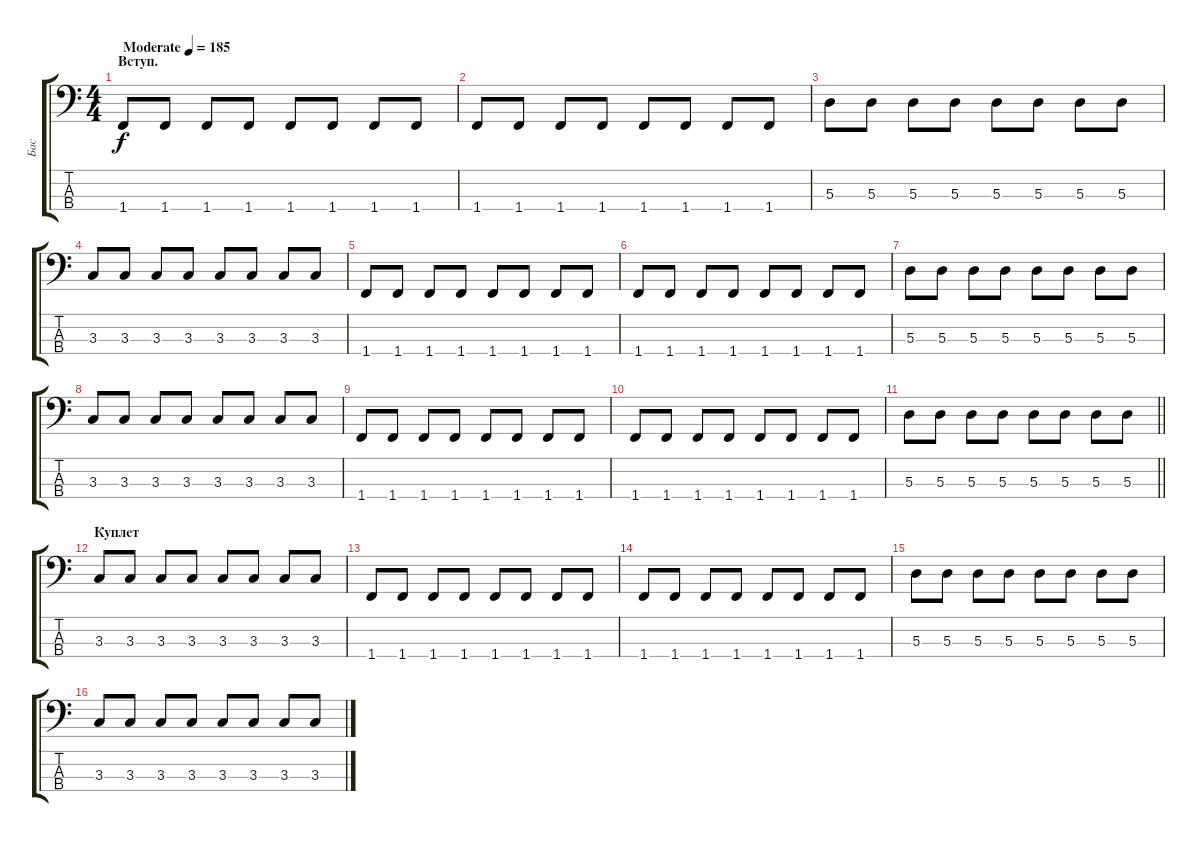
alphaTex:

\track ("Бас" "Бас") {instrument electricbassfinger}
\staff {score tabs}
\tuning (G2 D2 A1 E1) {hide}
\ts (4 4)
\section ("" "Вступ.")
\tempo (185 "Moderate")
\clef f4
\ks c
1.4.8{dy f instrument electricbassfinger} 1.4.8 1.4.8 1.4.8 1.4.8 1.4.8 1.4.8 1.4.8 |
1.4.8 1.4.8 1.4.8 1.4.8 1.4.8 1.4.8 1.4.8 1.4.8 |
5.3.8 5.3.8 5.3.8 5.3.8 5.3.8 5.3.8 5.3.8 5.3.8 |
3.3.8 3.3.8 3.3.8 3.3.8 3.3.8 3.3.8 3.3.8 3.3.8 |
1.4.8 1.4.8 1.4.8 1.4.8 1.4.8 1.4.8 1.4.8 1.4.8 |
1.4.8 1.4.8 1.4.8 1.4.8 1.4.8 1.4.8 1.4.8 1.4.8 |
5.3.8 5.3.8 5.3.8 5.3.8 5.3.8 5.3.8 5.3.8 5.3.8 |
3.3.8 3.3.8 3.3.8 3.3.8 3.3.8 3.3.8 3.3.8 3.3.8 |
1.4.8 1.4.8 1.4.8 1.4.8 1.4.8 1.4.8 1.4.8 1.4.8 |
1.4.8 1.4.8 1.4.8 1.4.8 1.4.8 1.4.8 1.4.8 1.4.8 |
\barLineRight lightlight
5.3.8 5.3.8 5.3.8 5.3.8 5.3.8 5.3.8 5.3.8 5.3.8 |
\section ("" "Куплет")
3.3.8 3.3.8 3.3.8 3.3.8 3.3.8 3.3.8 3.3.8 3.3.8 |
1.4.8 1.4.8 1.4.8 1.4.8 1.4.8 1.4.8 1.4.8 1.4.8 |
1.4.8 1.4.8 1.4.8 1.4.8 1.4.8 1.4.8 1.4.8 1.4.8 |
5.3.8 5.3.8 5.3.8 5.3.8 5.3.8 5.3.8 5.3.8 5.3.8 |
3.3.8 3.3.8 3.3.8 3.3.8 3.3.8 3.3.8 3.3.8 3.3.8
